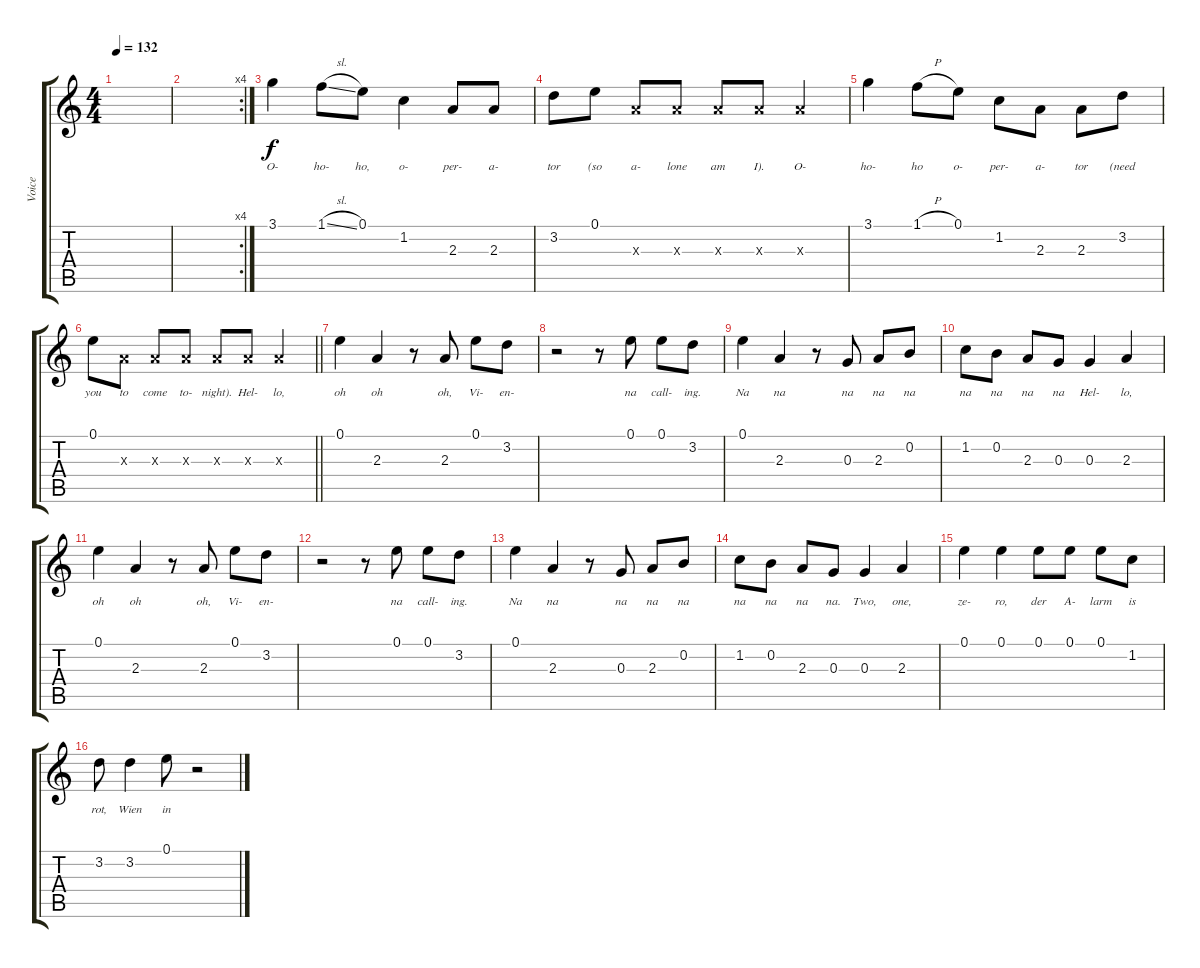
\track ("Voice" "Voice") {instrument electricguitarclean}
\staff {score tabs}
\tuning (E4 B3 G3 D3 A2 E2) {hide}
\ts (4 4)
\tempo 132
\clef g2
\ks c
|
\rc 4
|
3.1.4{lyrics (0 "O-") lyrics (1 "") lyrics (2 "") lyrics (3 "") lyrics (4 "")} 1.1{sl}.8{lyrics (0 "ho-") lyrics (1 "") lyrics (2 "") lyrics (3 "") lyrics (4 "")} 0.1.8{lyrics (0 "ho,") lyrics (1 "") lyrics (2 "") lyrics (3 "") lyrics (4 "")} 1.2.4{lyrics (0 "o-") lyrics (1 "") lyrics (2 "") lyrics (3 "") lyrics (4 "")} 2.3.8{lyrics (0 "per-") lyrics (1 "") lyrics (2 "") lyrics (3 "") lyrics (4 "")} 2.3.8{lyrics (0 "a-") lyrics (1 "") lyrics (2 "") lyrics (3 "") lyrics (4 "")} |
3.2.8{lyrics (0 "tor") lyrics (1 "") lyrics (2 "") lyrics (3 "") lyrics (4 "")} 0.1.8{lyrics (0 "(so") lyrics (1 "") lyrics (2 "") lyrics (3 "") lyrics (4 "")} 2.3{x}.8{lyrics (0 "a-") lyrics (1 "") lyrics (2 "") lyrics (3 "") lyrics (4 "")} 2.3{x}.8{lyrics (0 "lone") lyrics (1 "") lyrics (2 "") lyrics (3 "") lyrics (4 "")} 2.3{x}.8{lyrics (0 "am") lyrics (1 "") lyrics (2 "") lyrics (3 "") lyrics (4 "")} 2.3{x}.8{lyrics (0 "I).") lyrics (1 "") lyrics (2 "") lyrics (3 "") lyrics (4 "")} 2.3{x}.4{lyrics (0 "O-") lyrics (1 "") lyrics (2 "") lyrics (3 "") lyrics (4 "")} |
3.1.4{lyrics (0 "ho-") lyrics (1 "") lyrics (2 "") lyrics (3 "") lyrics (4 "")} 1.1{h}.8{lyrics (0 "ho") lyrics (1 "") lyrics (2 "") lyrics (3 "") lyrics (4 "")} 0.1.8{lyrics (0 "o-") lyrics (1 "") lyrics (2 "") lyrics (3 "") lyrics (4 "")} 1.2.8{lyrics (0 "per-") lyrics (1 "") lyrics (2 "") lyrics (3 "") lyrics (4 "")} 2.3.8{lyrics (0 "a-") lyrics (1 "") lyrics (2 "") lyrics (3 "") lyrics (4 "")} 2.3.8{lyrics (0 "tor") lyrics (1 "") lyrics (2 "") lyrics (3 "") lyrics (4 "")} 3.2.8{lyrics (0 "(need") lyrics (1 "") lyrics (2 "") lyrics (3 "") lyrics (4 "")} |
\barLineRight lightlight
0.1.8{lyrics (0 "you") lyrics (1 "") lyrics (2 "") lyrics (3 "") lyrics (4 "")} 2.3{x}.8{lyrics (0 "to") lyrics (1 "") lyrics (2 "") lyrics (3 "") lyrics (4 "")} 2.3{x}.8{lyrics (0 "come") lyrics (1 "") lyrics (2 "") lyrics (3 "") lyrics (4 "")} 2.3{x}.8{lyrics (0 "to-") lyrics (1 "") lyrics (2 "") lyrics (3 "") lyrics (4 "")} 2.3{x}.8{lyrics (0 "night).") lyrics (1 "") lyrics (2 "") lyrics (3 "") lyrics (4 "")} 2.3{x}.8{lyrics (0 "Hel-") lyrics (1 "") lyrics (2 "") lyrics (3 "") lyrics (4 "")} 2.3{x}.4{lyrics (0 "lo,") lyrics (1 "") lyrics (2 "") lyrics (3 "") lyrics (4 "")} |
0.1.4{lyrics (0 "oh") lyrics (1 "") lyrics (2 "") lyrics (3 "") lyrics (4 "")} 2.3.4{lyrics (0 "oh") lyrics (1 "") lyrics (2 "") lyrics (3 "") lyrics (4 "")} r.8 2.3.8{lyrics (0 "oh,") lyrics (1 "") lyrics (2 "") lyrics (3 "") lyrics (4 "")} 0.1.8{lyrics (0 "Vi-") lyrics (1 "") lyrics (2 "") lyrics (3 "") lyrics (4 "")} 3.2.8{lyrics (0 "en-") lyrics (1 "") lyrics (2 "") lyrics (3 "") lyrics (4 "")} |
r.2 r.8 0.1.8{lyrics (0 "na") lyrics (1 "") lyrics (2 "") lyrics (3 "") lyrics (4 "")} 0.1.8{lyrics (0 "call-") lyrics (1 "") lyrics (2 "") lyrics (3 "") lyrics (4 "")} 3.2.8{lyrics (0 "ing.") lyrics (1 "") lyrics (2 "") lyrics (3 "") lyrics (4 "")} |
0.1.4{lyrics (0 "Na") lyrics (1 "") lyrics (2 "") lyrics (3 "") lyrics (4 "")} 2.3.4{lyrics (0 "na") lyrics (1 "") lyrics (2 "") lyrics (3 "") lyrics (4 "")} r.8 0.3.8{lyrics (0 "na") lyrics (1 "") lyrics (2 "") lyrics (3 "") lyrics (4 "")} 2.3.8{lyrics (0 "na") lyrics (1 "") lyrics (2 "") lyrics (3 "") lyrics (4 "")} 0.2.8{lyrics (0 "na") lyrics (1 "") lyrics (2 "") lyrics (3 "") lyrics (4 "")} |
1.2.8{lyrics (0 "na") lyrics (1 "") lyrics (2 "") lyrics (3 "") lyrics (4 "")} 0.2.8{lyrics (0 "na") lyrics (1 "") lyrics (2 "") lyrics (3 "") lyrics (4 "")} 2.3.8{lyrics (0 "na") lyrics (1 "") lyrics (2 "") lyrics (3 "") lyrics (4 "")} 0.3.8{lyrics (0 "na") lyrics (1 "") lyrics (2 "") lyrics (3 "") lyrics (4 "")} 0.3.4{lyrics (0 "Hel-") lyrics (1 "") lyrics (2 "") lyrics (3 "") lyrics (4 "")} 2.3.4{lyrics (0 "lo,") lyrics (1 "") lyrics (2 "") lyrics (3 "") lyrics (4 "")} |
0.1.4{lyrics (0 "oh") lyrics (1 "") lyrics (2 "") lyrics (3 "") lyrics (4 "")} 2.3.4{lyrics (0 "oh") lyrics (1 "") lyrics (2 "") lyrics (3 "") lyrics (4 "")} r.8 2.3.8{lyrics (0 "oh,") lyrics (1 "") lyrics (2 "") lyrics (3 "") lyrics (4 "")} 0.1.8{lyrics (0 "Vi-") lyrics (1 "") lyrics (2 "") lyrics (3 "") lyrics (4 "")} 3.2.8{lyrics (0 "en-") lyrics (1 "") lyrics (2 "") lyrics (3 "") lyrics (4 "")} |
r.2 r.8 0.1.8{lyrics (0 "na") lyrics (1 "") lyrics (2 "") lyrics (3 "") lyrics (4 "")} 0.1.8{lyrics (0 "call-") lyrics (1 "") lyrics (2 "") lyrics (3 "") lyrics (4 "")} 3.2.8{lyrics (0 "ing.") lyrics (1 "") lyrics (2 "") lyrics (3 "") lyrics (4 "")} |
0.1.4{lyrics (0 "Na") lyrics (1 "") lyrics (2 "") lyrics (3 "") lyrics (4 "")} 2.3.4{lyrics (0 "na") lyrics (1 "") lyrics (2 "") lyrics (3 "") lyrics (4 "")} r.8 0.3.8{lyrics (0 "na") lyrics (1 "") lyrics (2 "") lyrics (3 "") lyrics (4 "")} 2.3.8{lyrics (0 "na") lyrics (1 "") lyrics (2 "") lyrics (3 "") lyrics (4 "")} 0.2.8{lyrics (0 "na") lyrics (1 "") lyrics (2 "") lyrics (3 "") lyrics (4 "")} |
1.2.8{lyrics (0 "na") lyrics (1 "") lyrics (2 "") lyrics (3 "") lyrics (4 "")} 0.2.8{lyrics (0 "na") lyrics (1 "") lyrics (2 "") lyrics (3 "") lyrics (4 "")} 2.3.8{lyrics (0 "na") lyrics (1 "") lyrics (2 "") lyrics (3 "") lyrics (4 "")} 0.3.8{lyrics (0 "na.") lyrics (1 "") lyrics (2 "") lyrics (3 "") lyrics (4 "")} 0.3.4{lyrics (0 "Two,") lyrics (1 "") lyrics (2 "") lyrics (3 "") lyrics (4 "")} 2.3.4{lyrics (0 "one,") lyrics (1 "") lyrics (2 "") lyrics (3 "") lyrics (4 "")} |
0.1.4{lyrics (0 "ze-") lyrics (1 "") lyrics (2 "") lyrics (3 "") lyrics (4 "")} 0.1.4{lyrics (0 "ro,") lyrics (1 "") lyrics (2 "") lyrics (3 "") lyrics (4 "")} 0.1.8{lyrics (0 "der") lyrics (1 "") lyrics (2 "") lyrics (3 "") lyrics (4 "")} 0.1.8{lyrics (0 "A-") lyrics (1 "") lyrics (2 "") lyrics (3 "") lyrics (4 "")} 0.1.8{lyrics (0 "larm") lyrics (1 "") lyrics (2 "") lyrics (3 "") lyrics (4 "")} 1.2.8{lyrics (0 "is") lyrics (1 "") lyrics (2 "") lyrics (3 "") lyrics (4 "")} |
3.2.8{lyrics (0 "rot,") lyrics (1 "") lyrics (2 "") lyrics (3 "") lyrics (4 "")} 3.2.4{lyrics (0 "Wien") lyrics (1 "") lyrics (2 "") lyrics (3 "") lyrics (4 "")} 0.1.8{lyrics (0 "in") lyrics (1 "") lyrics (2 "") lyrics (3 "") lyrics (4 "")} r.2
